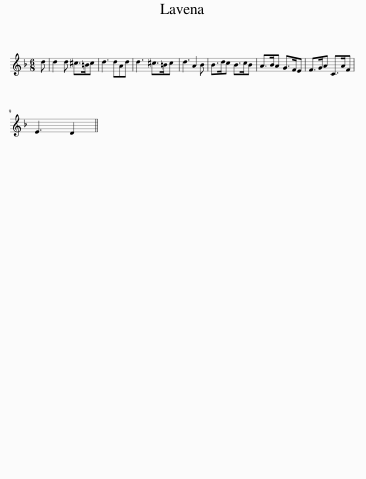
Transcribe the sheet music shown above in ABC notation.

X:1
L:1/8
M:6/8
I:linebreak $
K:F
V:1 treble
V:1
 d | d2 d ^c>=Bc | d3 dAd | d3 ^c>=Bc | d3 A2 B | %5
 B>dc B>cB | A>BA G>FE | F>GA C>AF |$ E3 D2 || %9
